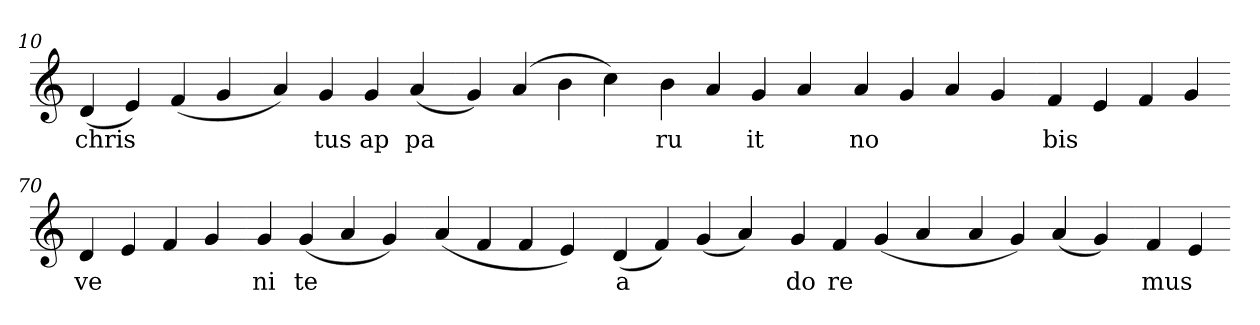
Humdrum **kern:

**kern	**text
*part1	*part1
*staff1	*staff1
*clefG2	*
=10.	=10.
(>4d	chris
4e)	.
(>4f	.
4g	.
=20.-	=20.-
4a)	.
4g	tus
4g	ap
(>4a	pa
=30.-	=30.-
4g)	.
(>4a	.
4b	.
4cc)	.
=40.-	=40.-
4b	ru
4a	.
4g	it
4a	.
=50.-	=50.-
4a	no
4g	.
4a	.
4g	.
=60.-	=60.-
4f	bis
4e	.
4f	.
4g	.
=70.-	=70.-
4d	ve
4e	.
4f	.
4g	.
=80.-	=80.-
4g	ni
(>4g	te
4a	.
4g)	.
=90.-	=90.-
(>4a	.
4f	.
4f	.
4e)	.
=100.-	=100.-
(>4d	a
4f)	.
(>4g	.
4a)	.
=110.-	=110.-
4g	do
4f	re
(>4g	.
4a	.
=120.-	=120.-
4a	.
4g)	.
(>4a	.
4g)	.
=130.-	=130.-
4f	mus
4e	.
=-	=-
*-	*-
